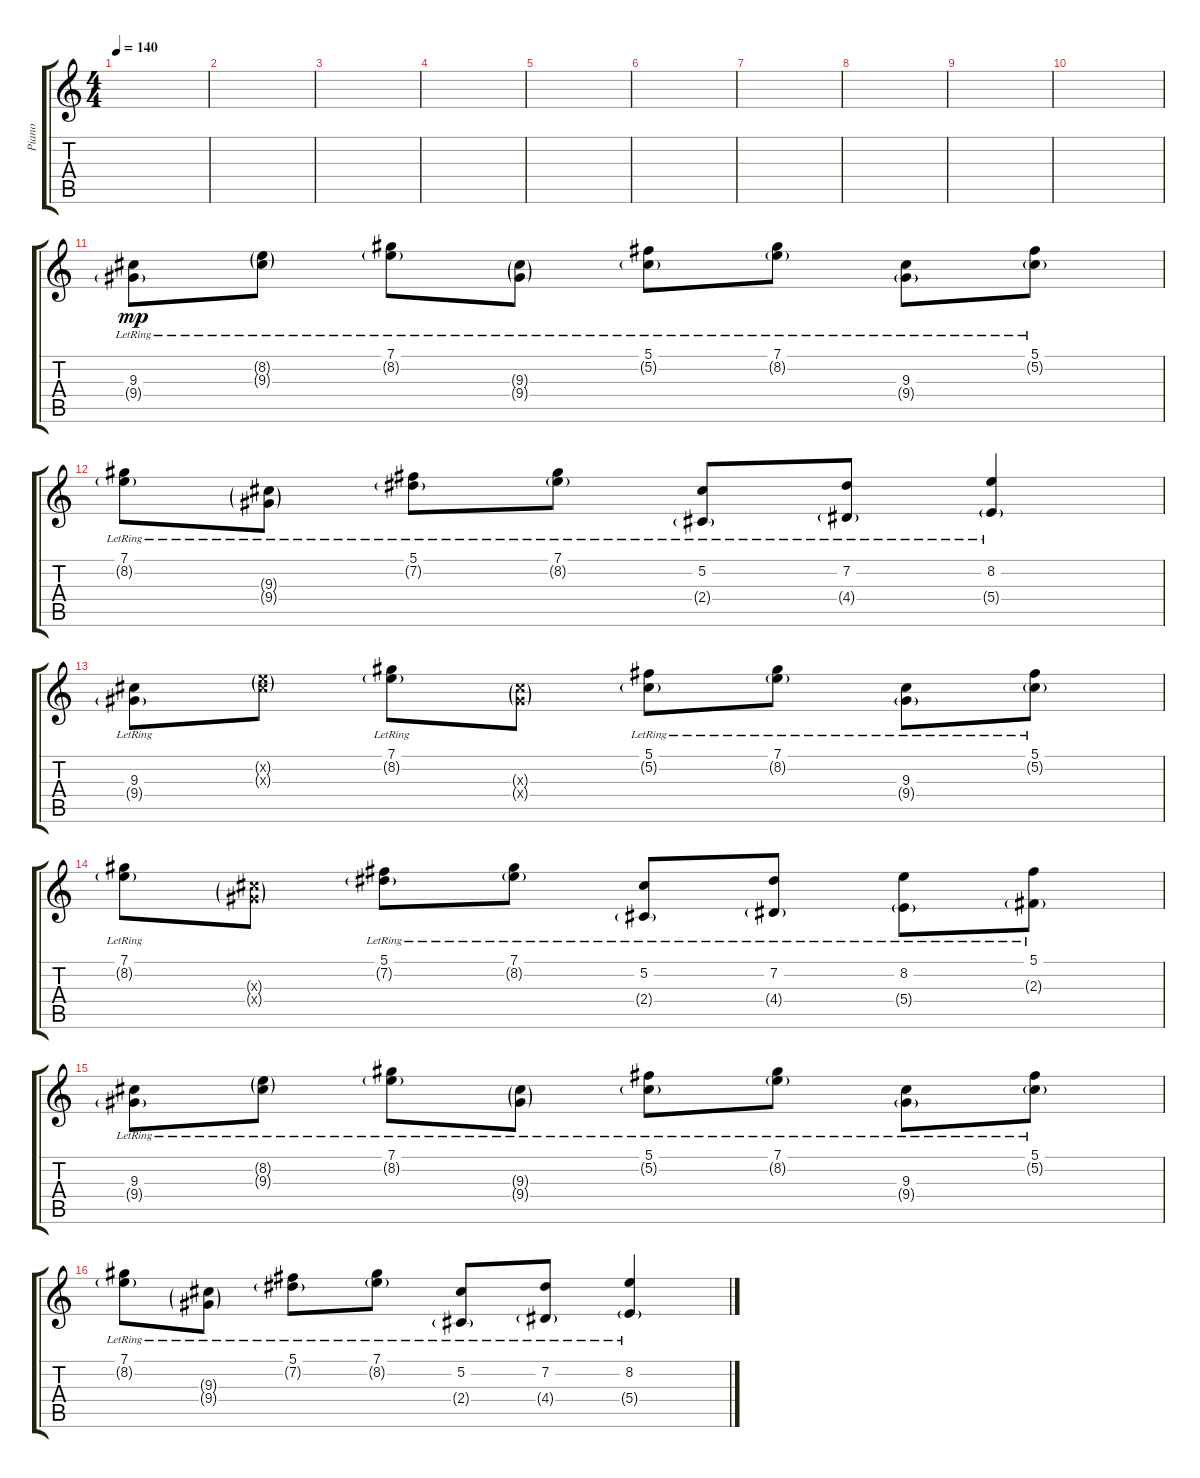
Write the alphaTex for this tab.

\track ("Piano" "Piano") {instrument acousticgrandpiano}
\staff {score tabs}
\tuning (Db5 Ab4 E4 B3 Gb3 Db3) {hide}
\ts (4 4)
\tempo 140
\clef g2
\ks c
|
|
|
|
|
|
|
|
|
|
(9.3{lr} 9.4{g lr}).8{dy mp} (8.2{g lr} 9.3{g lr}).8 (7.1{lr} 8.2{g lr}).8 (9.3{g lr} 9.4{g lr}).8 (5.1{lr} 5.2{g lr}).8 (7.1{lr} 8.2{g lr}).8 (9.3{lr} 9.4{g lr}).8 (5.1{lr} 5.2{g lr}).8 |
(7.1{lr} 8.2{g lr}).8 (9.3{g lr} 9.4{g lr}).8 (5.1{lr} 7.2{g lr}).8 (7.1{lr} 8.2{g lr}).8 (5.2{lr} 2.4{g lr}).8 (7.2{lr} 4.4{g lr}).8 (8.2{lr} 5.4{g lr}).4 |
(9.3{lr} 9.4{g lr}).8 (8.2{g x} 9.3{g x}).8 (7.1{lr} 8.2{g lr}).8 (9.3{g x} 9.4{g x}).8 (5.1{lr} 5.2{g lr}).8 (7.1{lr} 8.2{g lr}).8 (9.3{lr} 9.4{g lr}).8 (5.1{lr} 5.2{g lr}).8 |
(7.1{lr} 8.2{g lr}).8 (9.3{g x} 9.4{g x}).8 (5.1{lr} 7.2{g lr}).8 (7.1{lr} 8.2{g lr}).8 (5.2{lr} 2.4{g lr}).8 (7.2{lr} 4.4{g lr}).8 (8.2{lr} 5.4{g lr}).8 (5.1{lr} 2.3{g lr}).8 |
(9.3{lr} 9.4{g lr}).8 (8.2{g lr} 9.3{g lr}).8 (7.1{lr} 8.2{g lr}).8 (9.3{g lr} 9.4{g lr}).8 (5.1{lr} 5.2{g lr}).8 (7.1{lr} 8.2{g lr}).8 (9.3{lr} 9.4{g lr}).8 (5.1{lr} 5.2{g lr}).8 |
(7.1{lr} 8.2{g lr}).8 (9.3{g lr} 9.4{g lr}).8 (5.1{lr} 7.2{g lr}).8 (7.1{lr} 8.2{g lr}).8 (5.2{lr} 2.4{g lr}).8 (7.2{lr} 4.4{g lr}).8 (8.2{lr} 5.4{g lr}).4
